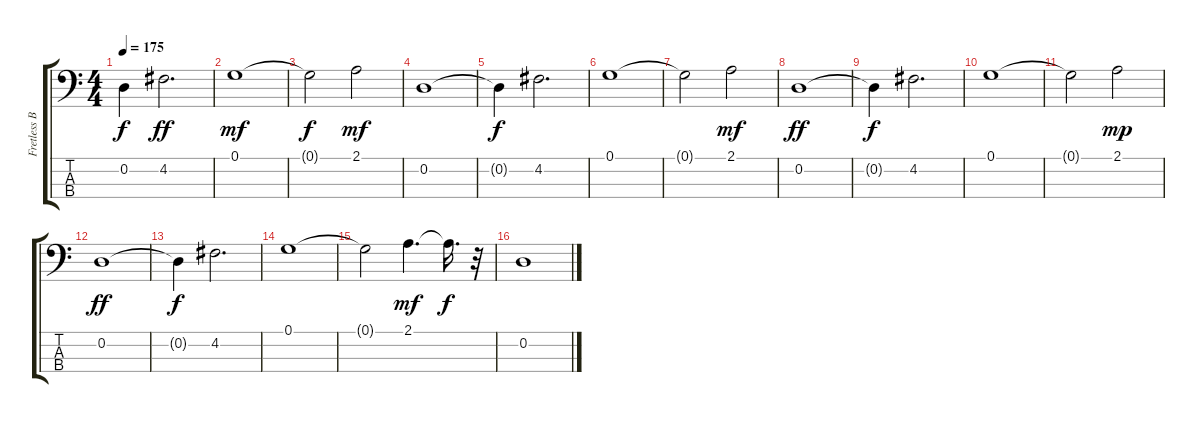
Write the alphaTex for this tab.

\track ("Fretless Bass" "Fretless B") {instrument fretlessbass}
\staff {score tabs}
\tuning (G2 D2 A1 E1) {hide}
\ts (4 4)
\tempo 175
\clef f4
\ks c
0.2{t}.4{dy f} 4.2.2{d dy ff} |
0.1.1{dy mf} |
0.1{t}.2{dy f} 2.1.2{dy mf} |
0.2.1 |
0.2{t}.4{dy f} 4.2.2{d} |
0.1.1 |
0.1{t}.2 2.1.2{dy mf} |
0.2.1{dy ff} |
0.2{t}.4{dy f} 4.2.2{d} |
0.1.1 |
0.1{t}.2 2.1.2{dy mp} |
0.2.1{dy ff} |
0.2{t}.4{dy f} 4.2.2{d} |
0.1.1 |
0.1{t}.2 2.1.4{d dy mf} 2.1{t}.16{d dy f} r.32 |
0.2.1
